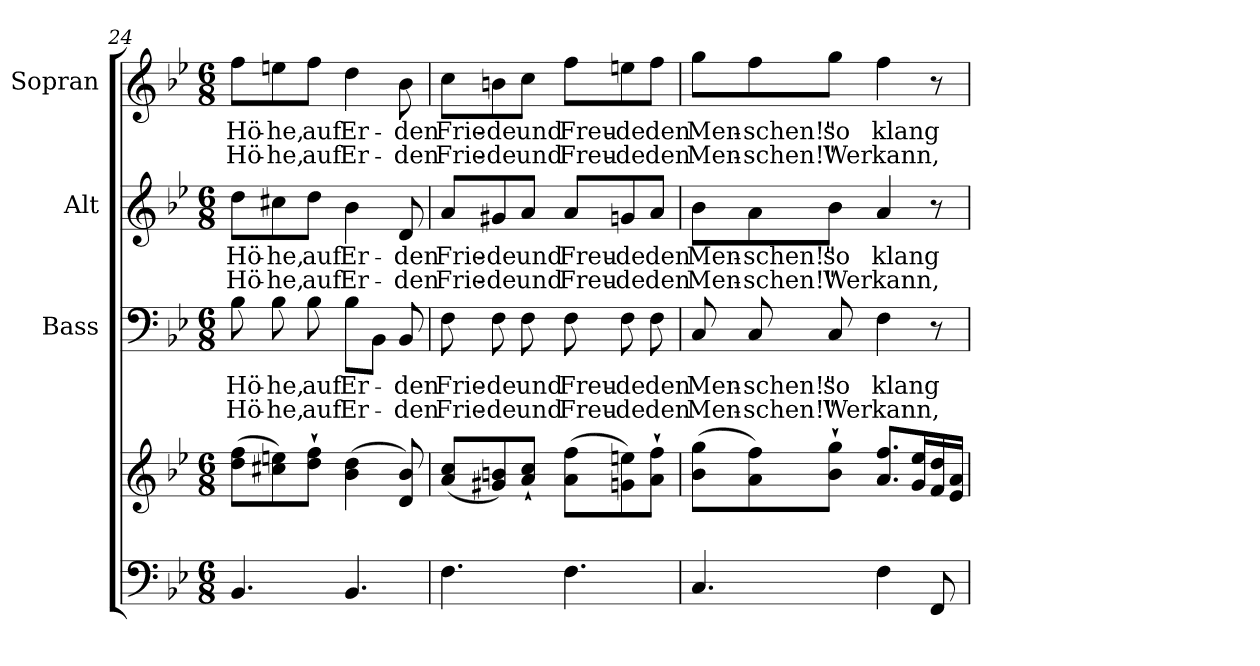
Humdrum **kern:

**kern	**kern	**kern	**text	**text	**kern	**text	**text	**kern	**text	**text
*part4	*part4	*part3	*part3	*part3	*part2	*part2	*part2	*part1	*part1	*part1
*staff5	*staff4	*staff3	*staff3	*staff3	*staff2	*staff2	*staff2	*staff1	*staff1	*staff1
*	*	*I"Bass	*	*	*I"Alt	*	*	*I"Sopran	*	*
*	*	*I'B.	*	*	*I'A.	*	*	*I'S.	*	*
*clefF4	*clefG2	*clefF4	*	*	*clefG2	*	*	*clefG2	*	*
*k[b-e-]	*k[b-e-]	*k[b-e-]	*	*	*k[b-e-]	*	*	*k[b-e-]	*	*
*B-:	*B-:	*B-:	*	*	*B-:	*	*	*B-:	*	*
*M6/8	*M6/8	*M6/8	*	*	*M6/8	*	*	*M6/8	*	*
=24	=24	=24	=24	=24	=24	=24	=24	=24	=24	=24
!	!	!	!LO:LY:b	!LO:LY:b	!	!LO:LY:b	!LO:LY:b	!	!LO:LY:b	!LO:LY:b
4.BB-/	(>8dd\ 8ff\L	8B-\	Hö-	Hö-	8dd\L	Hö-	Hö-	8ff\L	Hö-	Hö-
!	!	!	!LO:LY:b	!LO:LY:b	!	!LO:LY:b	!LO:LY:b	!	!LO:LY:b	!LO:LY:b
.	8cc#X\ 8een\)	8B-\	-he,	-he,	8cc#X\	-he,	-he,	8een\	-he,	-he,
!	!	!	!LO:LY:b	!LO:LY:b	!	!LO:LY:b	!LO:LY:b	!	!LO:LY:b	!LO:LY:b
.	8dd\`> 8ff\`>J	8B-\	auf	auf	8dd\J	auf	auf	8ff\J	auf	auf
!	!	!	!LO:LY:b	!LO:LY:b	!	!LO:LY:b	!LO:LY:b	!	!LO:LY:b	!LO:LY:b
4.BB-/	(>4b-\ 4dd\	8B-\L	Er-	Er-	4b-\	Er-	Er-	4dd\	Er-	Er-
.	.	8BB-\J	.	.	.	.	.	.	.	.
!	!	!	!LO:LY:b	!LO:LY:b	!	!LO:LY:b	!LO:LY:b	!	!LO:LY:b	!LO:LY:b
.	8d/ 8b-/)	8BB-/	-den	-den	8d/	-den	-den	8b-\	-den	-den
=25	=25	=25	=25	=25	=25	=25	=25	=25	=25	=25
!	!	!	!LO:LY:b	!LO:LY:b	!	!LO:LY:b	!LO:LY:b	!	!LO:LY:b	!LO:LY:b
4.F\	(<8a/ 8cc/L	8F\	Frie-	Frie-	8a/L	Frie-	Frie-	8cc\L	Frie-	Frie-
!	!	!	!LO:LY:b	!LO:LY:b	!	!LO:LY:b	!LO:LY:b	!	!LO:LY:b	!LO:LY:b
.	8g#X/ 8bn/)	8F\	-de	-de	8g#X/	-de	-de	8bn\	-de	-de
!	!	!	!LO:LY:b	!LO:LY:b	!	!LO:LY:b	!LO:LY:b	!	!LO:LY:b	!LO:LY:b
.	8a/`< 8cc/`<J	8F\	und	und	8a/J	und	und	8cc\J	und	und
!	!	!	!LO:LY:b	!LO:LY:b	!	!LO:LY:b	!LO:LY:b	!	!LO:LY:b	!LO:LY:b
4.F\	(>8a\ 8ff\L	8F\	Freu-	Freu-	8a/L	Freu-	Freu-	8ff\L	Freu-	Freu-
!	!	!	!LO:LY:b	!LO:LY:b	!	!LO:LY:b	!LO:LY:b	!	!LO:LY:b	!LO:LY:b
.	8gn\ 8een\)	8F\	-de	-de	8gn/	-de	-de	8een\	-de	-de
!	!	!	!LO:LY:b	!LO:LY:b	!	!LO:LY:b	!LO:LY:b	!	!LO:LY:b	!LO:LY:b
.	8a\`> 8ff\`>J	8F\	den	den	8a/J	den	den	8ff\J	den	den
=26	=26	=26	=26	=26	=26	=26	=26	=26	=26	=26
!	!	!	!LO:LY:b	!LO:LY:b	!	!LO:LY:b	!LO:LY:b	!	!LO:LY:b	!LO:LY:b
4.C/	(>8b-\ 8gg\L	8C/	Men-	Men-	8b-\L	Men-	Men-	8gg\L	Men-	Men-
!	!	!	!LO:LY:b	!LO:LY:b	!	!LO:LY:b	!LO:LY:b	!	!LO:LY:b	!LO:LY:b
.	8a\ 8ff\)	8C/	-schen!"	-schen!"	8a\	-schen!"	-schen!"	8ff\	-schen!"	-schen!"
!	!	!	!LO:LY:b	!LO:LY:b	!	!LO:LY:b	!LO:LY:b	!	!LO:LY:b	!LO:LY:b
.	8b-\`> 8gg\`>J	8C/	so	Wer	8b-\J	so	Wer	8gg\J	so	Wer
!	!	!	!LO:LY:b	!LO:LY:b	!	!LO:LY:b	!LO:LY:b	!	!LO:LY:b	!LO:LY:b
4F\	8.a/ 8.ff/L	4F\	klang	kann,	4a/	klang	kann,	4ff\	klang	kann,
.	16g/ 16ee-/L	.	.	.	.	.	.	.	.	.
8FF/	16f/ 16dd/	8r	.	.	8r	.	.	8r	.	.
.	16e-/ 16a/JJ	.	.	.	.	.	.	.	.	.
=	=	=	=	=	=	=	=	=	=	=
*-	*-	*-	*-	*-	*-	*-	*-	*-	*-	*-
